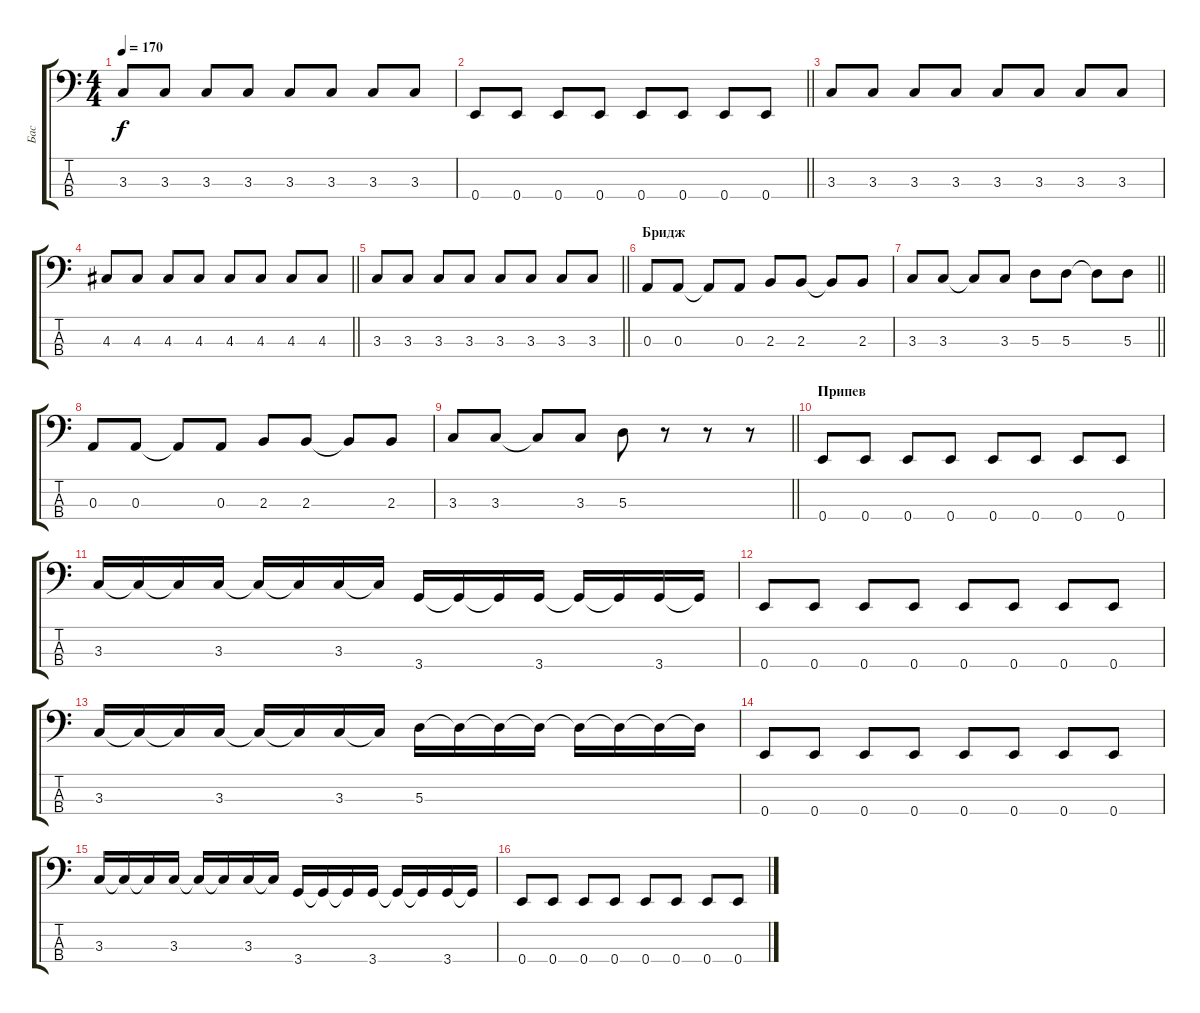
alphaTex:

\track ("Бас" "Бас") {instrument electricbasspick}
\staff {score tabs}
\tuning (G2 D2 A1 E1) {hide}
\ts (4 4)
\tempo 170
\clef f4
\ks c
3.3.8{dy f} 3.3.8 3.3.8 3.3.8 3.3.8 3.3.8 3.3.8 3.3.8 |
\barLineRight lightlight
0.4.8 0.4.8 0.4.8 0.4.8 0.4.8 0.4.8 0.4.8 0.4.8 |
3.3.8 3.3.8 3.3.8 3.3.8 3.3.8 3.3.8 3.3.8 3.3.8 |
\barLineRight lightlight
4.3.8 4.3.8 4.3.8 4.3.8 4.3.8 4.3.8 4.3.8 4.3.8 |
\barLineRight lightlight
3.3.8 3.3.8 3.3.8 3.3.8 3.3.8 3.3.8 3.3.8 3.3.8 |
\section ("" "Бридж")
0.3.8 0.3.8 0.3{t}.8 0.3.8 2.3.8 2.3.8 2.3{t}.8 2.3.8 |
\barLineRight lightlight
3.3.8 3.3.8 3.3{t}.8 3.3.8 5.3.8 5.3.8 5.3{t}.8 5.3.8 |
0.3.8 0.3.8 0.3{t}.8 0.3.8 2.3.8 2.3.8 2.3{t}.8 2.3.8 |
\barLineRight lightlight
3.3.8 3.3.8 3.3{t}.8 3.3.8 5.3.8 r.8 r.8 r.8 |
\section ("" "Припев")
0.4.8 0.4.8 0.4.8 0.4.8 0.4.8 0.4.8 0.4.8 0.4.8 |
3.3.16 3.3{t}.16 3.3{t}.16 3.3.16 3.3{t}.16 3.3{t}.16 3.3.16 3.3{t}.16 3.4.16 3.4{t}.16 3.4{t}.16 3.4.16 3.4{t}.16 3.4{t}.16 3.4.16 3.4{t}.16 |
0.4.8 0.4.8 0.4.8 0.4.8 0.4.8 0.4.8 0.4.8 0.4.8 |
3.3.16 3.3{t}.16 3.3{t}.16 3.3.16 3.3{t}.16 3.3{t}.16 3.3.16 3.3{t}.16 5.3.16 5.3{t}.16 5.3{t}.16 5.3{t}.16 5.3{t}.16 5.3{t}.16 5.3{t}.16 5.3{t}.16 |
0.4.8 0.4.8 0.4.8 0.4.8 0.4.8 0.4.8 0.4.8 0.4.8 |
3.3.16 3.3{t}.16 3.3{t}.16 3.3.16 3.3{t}.16 3.3{t}.16 3.3.16 3.3{t}.16 3.4.16 3.4{t}.16 3.4{t}.16 3.4.16 3.4{t}.16 3.4{t}.16 3.4.16 3.4{t}.16 |
0.4.8 0.4.8 0.4.8 0.4.8 0.4.8 0.4.8 0.4.8 0.4.8
